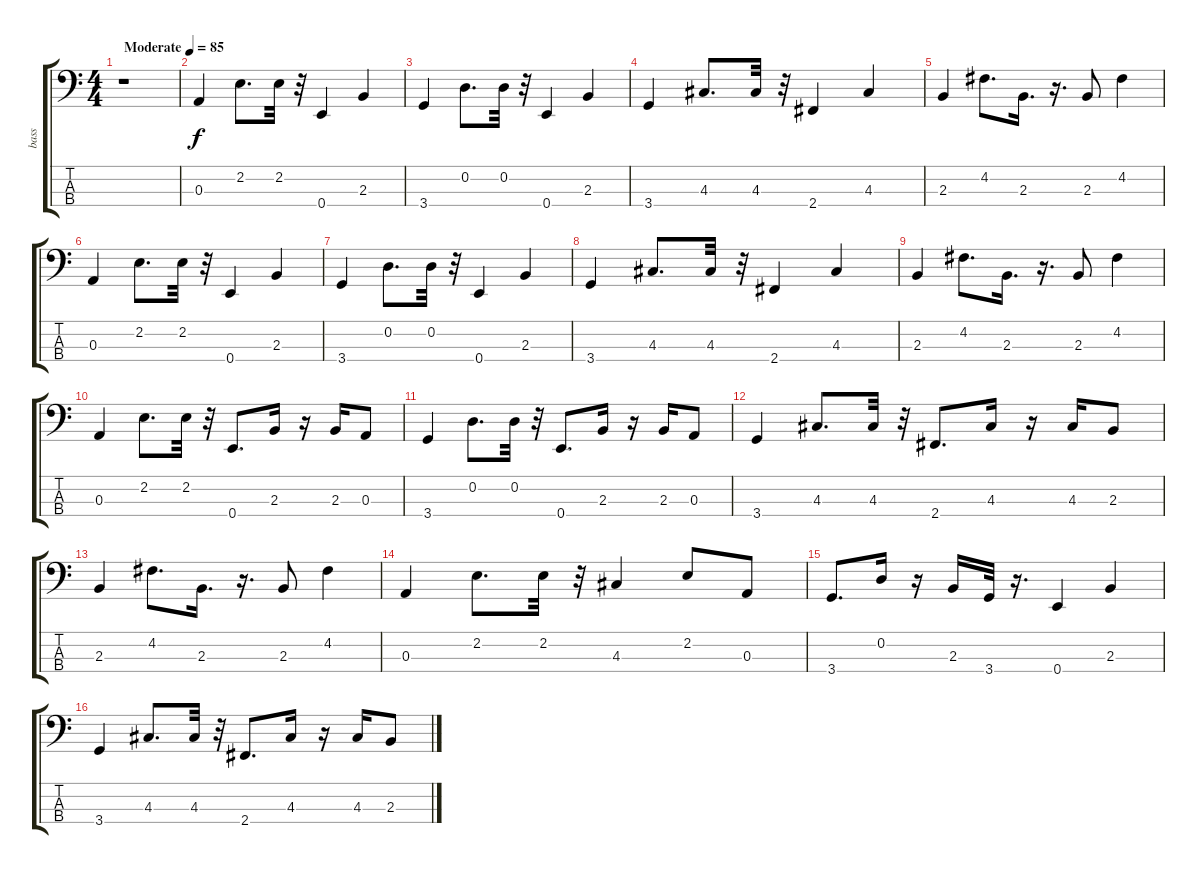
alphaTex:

\track ("bass" "bass") {instrument electricbasspick}
\staff {score tabs}
\tuning (G2 D2 A1 E1) {hide}
\ts (4 4)
\tempo (85 "Moderate")
\clef f4
\ks c
r.1{dy f instrument electricbasspick} |
0.3.4{volume 12} 2.2.8{d} 2.2.32 r.32 0.4.4 2.3.4 |
3.4.4 0.2.8{d} 0.2.32 r.32 0.4.4 2.3.4 |
3.4.4 4.3.8{d} 4.3.32 r.32 2.4.4 4.3.4 |
2.3.4 4.2.8{d} 2.3.16{d} r.16{d} 2.3.8 4.2.4 |
0.3.4 2.2.8{d} 2.2.32 r.32 0.4.4 2.3.4 |
3.4.4 0.2.8{d} 0.2.32 r.32 0.4.4 2.3.4 |
3.4.4 4.3.8{d} 4.3.32 r.32 2.4.4 4.3.4 |
2.3.4 4.2.8{d} 2.3.16{d} r.16{d} 2.3.8 4.2.4 |
0.3.4 2.2.8{d} 2.2.32 r.32 0.4.8{d} 2.3.16 r.16 2.3.16 0.3.8 |
3.4.4 0.2.8{d} 0.2.32 r.32 0.4.8{d} 2.3.16 r.16 2.3.16 0.3.8 |
3.4.4 4.3.8{d} 4.3.32 r.32 2.4.8{d} 4.3.16 r.16 4.3.16 2.3.8 |
2.3.4 4.2.8{d} 2.3.16{d} r.16{d} 2.3.8 4.2.4 |
0.3.4 2.2.8{d} 2.2.32 r.32 4.3.4 2.2.8 0.3.8 |
3.4.8{d} 0.2.16 r.16 2.3.16 3.4.32 r.16{d} 0.4.4 2.3.4 |
3.4.4 4.3.8{d} 4.3.32 r.32 2.4.8{d} 4.3.16 r.16 4.3.16 2.3.8
